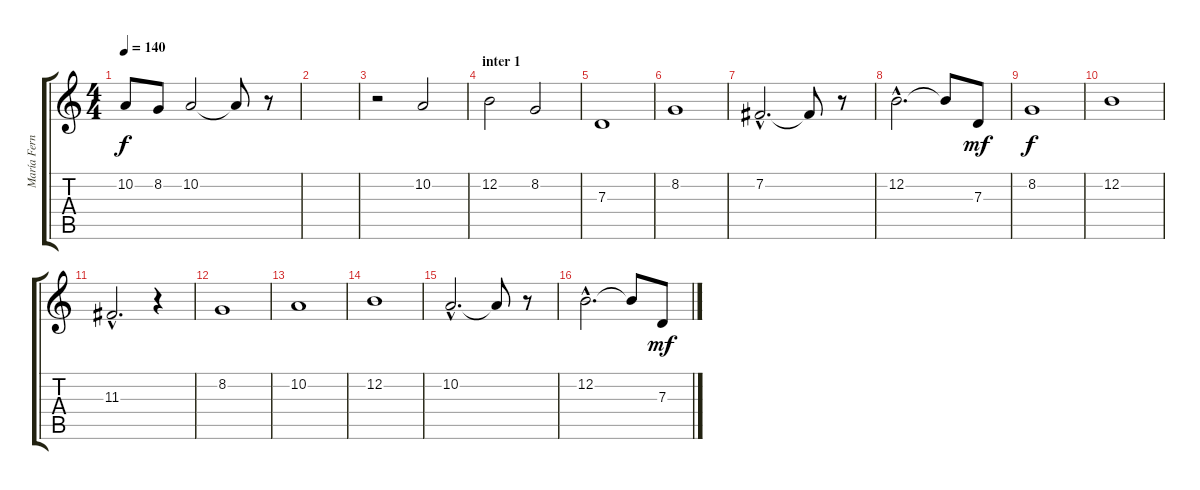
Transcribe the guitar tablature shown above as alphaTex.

\track ("María Fernanda (voz)" "María Fern") {instrument lead3calliope}
\staff {score tabs}
\tuning (E4 B3 G3 D3 A2 E2) {hide}
\ts (4 4)
\tempo 140
\clef g2
\ks c
10.2.8{dy f} 8.2.8 10.2.2 10.2{t}.8 r.8 |
|
r.2{volume 11 balance 6 instrument choiraahs} 10.2.2 |
\section ("" "inter 1")
12.2.2 8.2.2 |
7.3.1 |
8.2.1 |
7.2{hac}.2{d} 7.2{t}.8 r.8 |
12.2{hac}.2{d} 12.2{t}.8 7.3.8{dy mf} |
8.2.1{dy f} |
12.2.1 |
11.3{hac}.2{d} r.4 |
8.2.1 |
10.2.1 |
12.2.1 |
10.2{hac}.2{d} 10.2{t}.8 r.8 |
12.2{hac}.2{d} 12.2{t}.8 7.3.8{dy mf}
